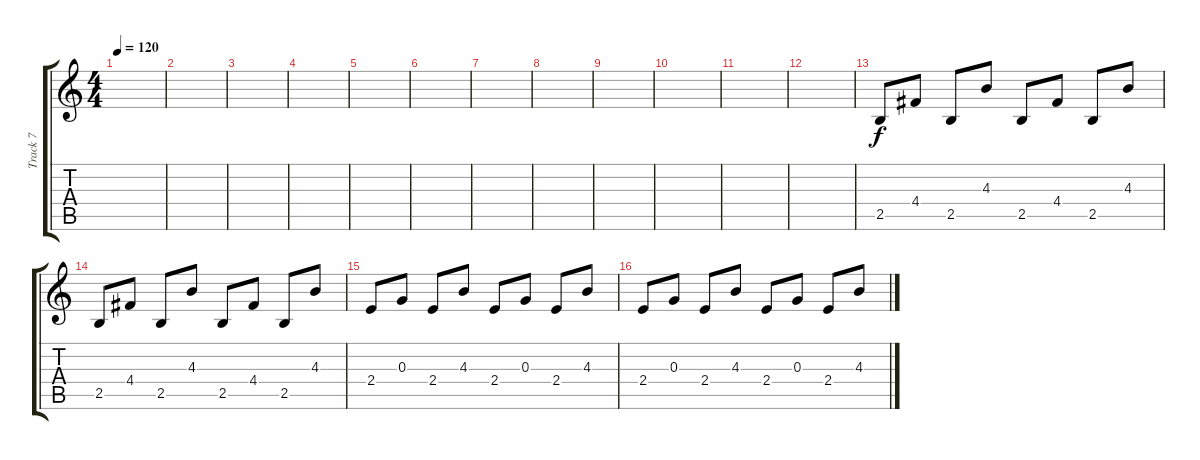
\track ("Track 7" "Track 7") {instrument acousticguitarsteel}
\staff {score tabs}
\tuning (E4 B3 G3 D3 A2 E2) {hide}
\ts (4 4)
\tempo 120
\clef g2
\ks c
|
|
|
|
|
|
|
|
|
|
|
|
2.5.8 4.4.8 2.5.8 4.3.8 2.5.8 4.4.8 2.5.8 4.3.8 |
2.5.8 4.4.8 2.5.8 4.3.8 2.5.8 4.4.8 2.5.8 4.3.8 |
2.4.8 0.3.8 2.4.8 4.3.8 2.4.8 0.3.8 2.4.8 4.3.8 |
2.4.8 0.3.8 2.4.8 4.3.8 2.4.8 0.3.8 2.4.8 4.3.8
